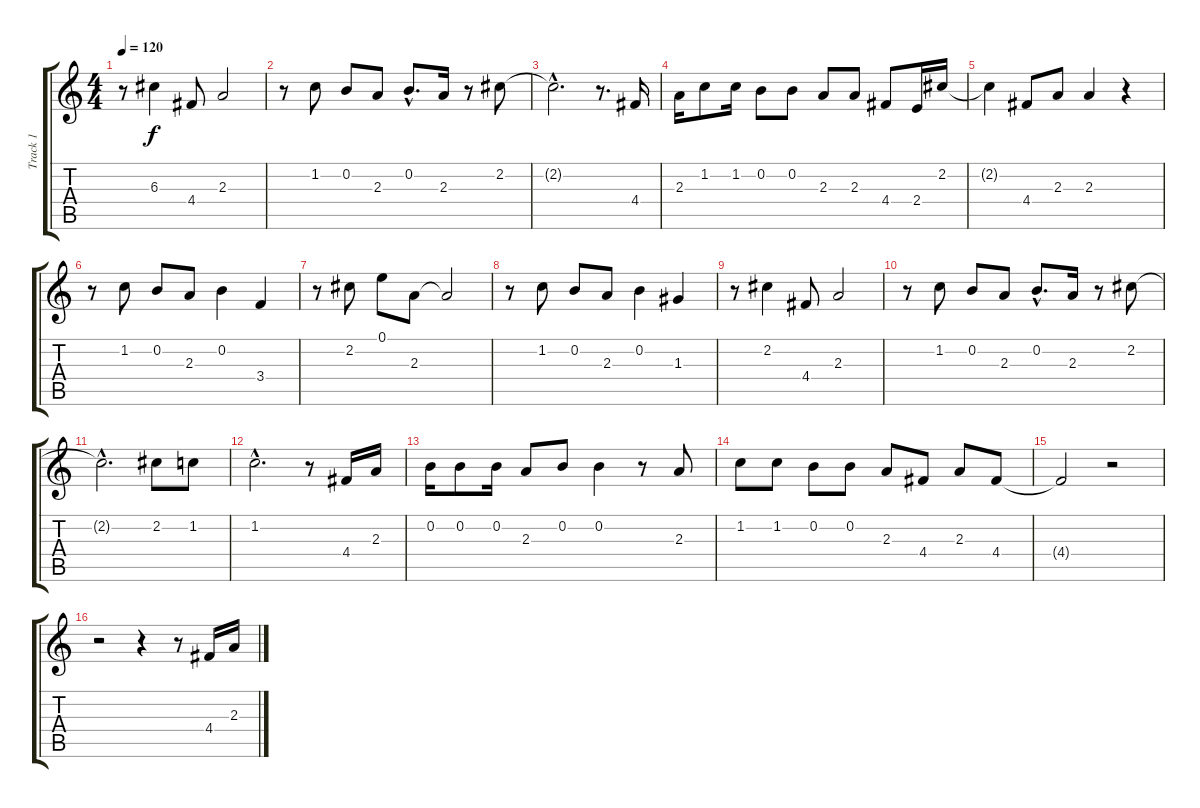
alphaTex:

\track ("Track 1" "Track 1") {instrument acousticguitarnylon}
\staff {score tabs}
\tuning (E4 B3 G3 D3 A2 E2) {hide}
\ts (4 4)
\tempo 120
\clef g2
\ks c
r.8{dy f} 6.3.4 4.4.8 2.3.2 |
r.8 1.2.8 0.2.8 2.3.8 0.2{hac}.8{d} 2.3.16 r.8 2.2.8 |
2.2{hac t}.2{d} r.8{d} 4.4.16 |
2.3.16 1.2.8 1.2.16 0.2.8 0.2.8 2.3.8 2.3.8 4.4.8 2.4.16 2.2.16 |
2.2{t}.4 4.4.8 2.3.8 2.3.4 r.4 |
r.8 1.2.8 0.2.8 2.3.8 0.2.4 3.4.4 |
r.8 2.2.8 0.1.8 2.3.8 2.3{t}.2 |
r.8 1.2.8 0.2.8 2.3.8 0.2.4 1.3.4 |
r.8 2.2.4 4.4.8 2.3.2 |
r.8 1.2.8 0.2.8 2.3.8 0.2{hac}.8{d} 2.3.16 r.8 2.2.8 |
2.2{hac t}.2{d} 2.2.8 1.2.8 |
1.2{hac}.2{d} r.8 4.4.16 2.3.16 |
0.2.16 0.2.8 0.2.16 2.3.8 0.2.8 0.2.4 r.8 2.3.8 |
1.2.8 1.2.8 0.2.8 0.2.8 2.3.8 4.4.8 2.3.8 4.4.8 |
4.4{t}.2 r.2 |
r.2 r.4 r.8 4.4.16 2.3.16
